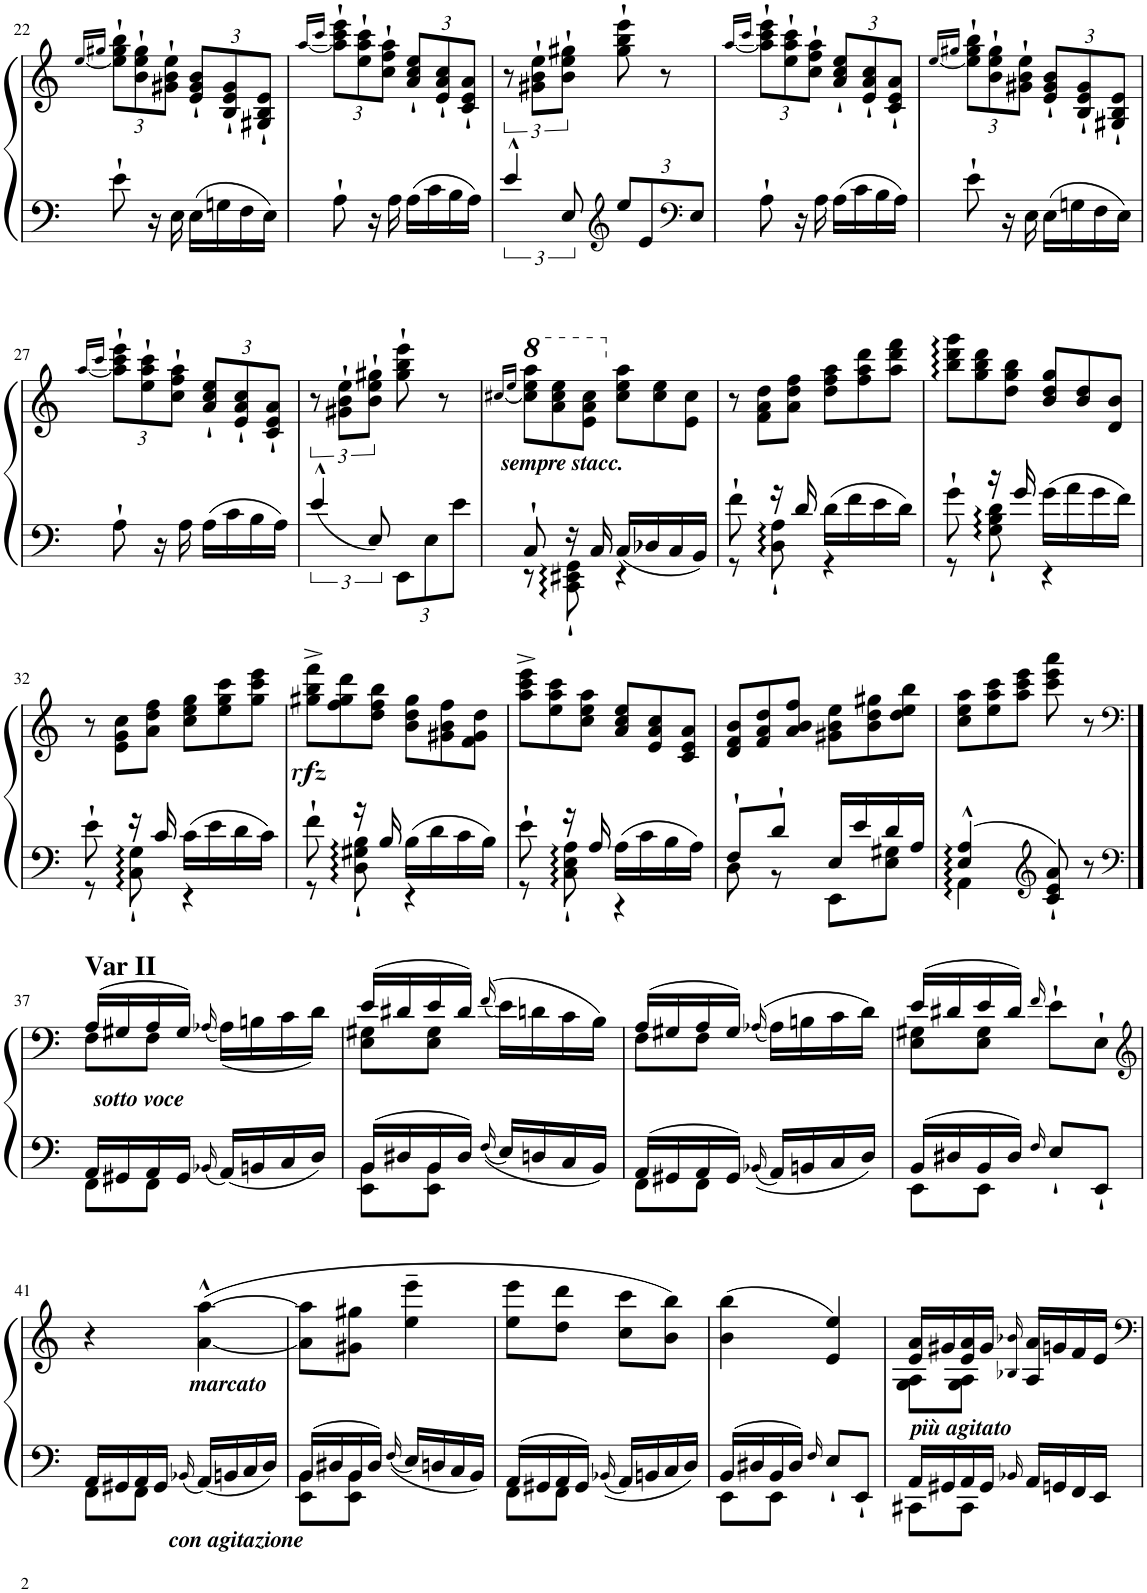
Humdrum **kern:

**kern	**kern	**dynam
*part1	*part1	*part1
*staff2	*staff1	*staff1/2
*I"Piano	*	*
*I'Pno.	*	*
!!LO:PB:g=z
*clefF4	*clefG2	*
*k[]	*k[]	*
*M2/4	*M2/4	*
=22	=22	=22
.	[<16qee/LL	.
.	16qgg#X/JJ_	.
*	*Xbrackettup	*
8e`>\	12ee\]` 12gg#\` 12bb\`L	.
.	12b\` 12ee\` 12gg#\`	.
16r	.	.
.	12g#X\` 12b\` 12ee\`J	.
16E\	.	.
16E\LL	12e/` 12g#/` 12b/`L	.
16Gn\	.	.
.	12B/` 12e/` 12g#/`	.
16F\	.	.
.	12G#X/` 12B/` 12e/`J	.
16E\JJ	.	.
=23	=23	=23
.	[<16qaa/LL	.
.	16qccc/JJ_	.
8A`\	12aa\]` 12ccc\` 12eee\`L	.
.	12ee\` 12aa\` 12ccc\`	.
16r	.	.
.	12cc\` 12ff\` 12aa\`J	.
16A\	.	.
16A\LL	12a/` 12cc/` 12ee/`L	.
16c\	.	.
.	12e/` 12a/` 12cc/`	.
16B\	.	.
.	12c/` 12e/` 12a/`J	.
16A\JJ	.	.
=24	=24	=24
*	*brackettup	*
6e^^/	12r	.
.	12g#X\` 12b\` 12ee\`L	.
12E/	12b\` 12ee\` 12gg#X\`J	.
*clefG2	*	*
*Xbrackettup	*	*
12ee/L	8gg#\` 8bb\` 8eee\`	.
12e/	.	.
.	8r	.
*clefF4	*	*
12E/J	.	.
=25	=25	=25
.	[<16qaa/LL	.
.	16qccc/JJ_	.
*	*Xbrackettup	*
8A`>\	12aa\]` 12ccc\` 12eee\`L	.
.	12ee\` 12aa\` 12ccc\`	.
16r	.	.
.	12cc\` 12ff\` 12aa\`J	.
16A\	.	.
16A\LL	12a/` 12cc/` 12ee/`L	.
16c\	.	.
.	12e/` 12a/` 12cc/`	.
16B\	.	.
.	12c/` 12e/` 12a/`J	.
16A\JJ	.	.
=26	=26	=26
.	[<16qee/LL	.
.	16qgg#X/JJ_	.
8e`>\	12ee\]` 12gg#\` 12bb\`L	.
.	12b\` 12ee\` 12gg#\`	.
16r	.	.
.	12g#X\` 12b\` 12ee\`J	.
16E\	.	.
16E\LL	12e/` 12g#/` 12b/`L	.
16Gn\	.	.
.	12B/` 12e/` 12g#/`	.
16F\	.	.
.	12G#X/` 12B/` 12e/`J	.
16E\JJ	.	.
!!LO:LB:g=z
=27	=27	=27
.	[<16qaa/LL	.
.	16qccc/JJ_	.
8A`\	12aa\]` 12ccc\` 12eee\`L	.
.	12ee\` 12aa\` 12ccc\`	.
16r	.	.
.	12cc\` 12ff\` 12aa\`J	.
16A\	.	.
16A\LL	12a/` 12cc/` 12ee/`L	.
16c\	.	.
.	12e/` 12a/` 12cc/`	.
16B\	.	.
.	12c/` 12e/` 12a/`J	.
16A\JJ	.	.
=28	=28	=28
*brackettup	*brackettup	*
6e^^/	12r	.
.	12g#X\` 12b\` 12ee\`L	.
12E/	12b\` 12ee\` 12gg#X\`J	.
*Xbrackettup	*	*
12EE\L	8gg#\` 8bb\` 8eee\`	.
12E\	.	.
.	8r	.
12e\J	.	.
=29	=29	=29
.	[<16qccc#X/LL	.
.	16qeee/JJ_	.
*^	*	*
!	!	!LO:TX:b:Bi:t=sempre stacc.	!
8C`/	8r	12ccc#\]` 12eee\` 12aaa\`L	.
.	.	12aa\` 12ccc#\` 12eee\`	.
16r	8CC\`< 8EE#X\`< 8GG\`<	.	.
.	.	12ee\` 12aa\` 12ccc#\`J	.
16C/	.	.	.
*	*	*Xbrackettup	*
16C/LL	4r	12cc#\` 12ee\` 12aa\`L	.
16D-X/	.	.	.
.	.	12cc#\` 12ee\`	.
16C/	.	.	.
.	.	12e\` 12cc#\`J	.
16BB/JJ	.	.	.
=30	=30	=30	=30
*	*	*brackettup	*
8f`>\	8r	12r	.
.	.	12f\` 12a\` 12dd\`L	.
16r	8D\` 8A\`	.	.
.	.	12a\` 12dd\` 12ff\`J	.
16d/	.	.	.
*	*	*Xbrackettup	*
16d\LL	4r	12dd\` 12ff\` 12aa\`L	.
16f\	.	.	.
.	.	12ff\` 12aa\` 12ddd\`	.
16e\	.	.	.
.	.	12aa\` 12ddd\` 12fff\`J	.
16d\JJ	.	.	.
=31	=31	=31	=31
8g`>\	8r	12bb\` 12ddd\` 12ggg\`L	.
.	.	12gg\` 12bb\` 12ddd\`	.
16r	8G\` 8B\` 8d\`	.	.
.	.	12dd\` 12gg\` 12bb\`J	.
16g/	.	.	.
16g\LL	4r	12b/` 12dd/` 12gg/`L	.
16a\	.	.	.
.	.	12b/` 12dd/`	.
16g\	.	.	.
.	.	12d/` 12b/`J	.
16f\JJ	.	.	.
!!LO:LB:g=z
=32	=32	=32	=32
*	*	*brackettup	*
8e`>\	8r	12r	.
.	.	12e\` 12g\` 12cc\`L	.
16r	8C\` 8G\`	.	.
.	.	12a\` 12dd\` 12ff\`J	.
16c/	.	.	.
*	*	*Xbrackettup	*
16c\LL	4r	12cc\` 12ee\` 12gg\`L	.
16e\	.	.	.
.	.	12ee\` 12gg\` 12ccc\`	.
16d\	.	.	.
.	.	12gg\` 12ccc\` 12eee\`J	.
16c\JJ	.	.	.
=33	=33	=33	=33
!	!	!	!LO:DY:b
8f`>\	8r	12gg#X\`^ 12bb\`^ 12fff\`^L	rfz
.	.	12ff\` 12gg#\` 12ddd\`	.
16r	8D\` 8G#X\` 8B\`	.	.
.	.	12dd\` 12ff\` 12bb\`J	.
16B/	.	.	.
16B\LL	4r	12b\` 12dd\` 12gg#\`L	.
16d\	.	.	.
.	.	12g#X\` 12b\` 12ff\`	.
16c\	.	.	.
.	.	12f\` 12g#\` 12dd\`J	.
16B\JJ	.	.	.
=34	=34	=34	=34
8e`>\	8r	12aa\`^ 12ccc\`^ 12eee\`^L	.
.	.	12ee\` 12aa\` 12ccc\`	.
16r	8C\` 8E\` 8A\`	.	.
.	.	12cc\` 12ee\` 12aa\`J	.
16A/	.	.	.
16A\LL	4r	12a/` 12cc/` 12ee/`L	.
16c\	.	.	.
.	.	12e/` 12a/` 12cc/`	.
16B\	.	.	.
.	.	12c/` 12e/` 12a/`J	.
16A\JJ	.	.	.
=35	=35	=35	=35
8F`/L	8D\	12d/` 12f/` 12b/`L	.
.	.	12f/` 12a/` 12dd/`	.
8d`/J	8r	.	.
.	.	12a/` 12b/` 12ff/`J	.
16E/LL	8EE\L	12g#X\` 12b\` 12ee\`L	.
16e/	.	.	.
.	.	12b\` 12dd\` 12gg#X\`	.
16d/	8E\ 8G#X\J	.	.
.	.	12dd\` 12ee\` 12bb\`J	.
16A/JJ	.	.	.
=36	=36	=36	=36
4E/^^ 4A/^^	4AA\	12cc\` 12ee\` 12aa\`L	.
.	.	12ee\` 12aa\` 12ccc\`	.
.	.	12aa\` 12ccc\` 12eee\`J	.
*clefG2	*	*	*
8c/` 8e/` 8a/`	4ryy	8ccc\` 8eee\` 8aaa\`	.
8r	.	8r	.
!!LO:LB:g=z
==37	==37	==37	==37
*clefF4	*	*clefF4	*
*	*	*^	*
!	!	!LO:TX:a:B:t=Var II	!	!
!	!	!LO:TX:b:Bi:t=sotto voce	!	!
16AA/LL	8FF\L	(16A/LL	8F\L	.
16GG#X/	.	16G#X/	.	.
16AA/	8FF\J	16A/	8F\J	.
16GG#/JJ	.	16G#/JJ)	.	.
16qBB-X/	.	(16qA-X/	.	.
16AA/LL	4ryy	(<16A-\LL)	4ryy	.
16BBn/	.	16Bn\	.	.
16C/	.	16c\	.	.
16D/JJ	.	16d\JJ)	.	.
=38	=38	=38	=38	=38
16BB/LL	8EE\ 8BB\L	(16e/LL	8E\ 8G#X\L	.
16D#X/	.	16d#X/	.	.
16BB/	8EE\ 8BB\J	16e/	8E\ 8G#\J	.
16D#/JJ	.	16d#/JJ)	.	.
16qF/	.	((16qf/	.	.
16E/LL	4ryy	16e\LL)	4ryy	.
16Dn/	.	16dn\	.	.
16C/	.	16c\	.	.
16BB/JJ	.	16B\JJ)	.	.
=39	=39	=39	=39	=39
16AA/LL	8FF\L	(16A/LL	8F\L	.
16GG#X/	.	16G#X/	.	.
16AA/	8FF\J	16A/	8F\J	.
16GG#/JJ	.	16G#/JJ)	.	.
16qBB-X/	.	((16qA-X/	.	.
16AA/LL	4ryy	16A-\LL)	4ryy	.
16BBn/	.	16Bn\	.	.
16C/	.	16c\	.	.
16D/JJ	.	16d\JJ)	.	.
=40	=40	=40	=40	=40
16BB/LL	8EE\L	(16e/LL	8E\ 8G#X\L	.
16D#X/	.	16d#X/	.	.
16BB/	8EE\J	16e/	8E\ 8G#\J	.
16D#/JJ	.	16d#/JJ)	.	.
16qF/	.	16qf/	.	.
8E`/L	4ryy	8e`\L	4ryy	.
8EE`/J	.	8E`\J	.	.
*	*	*v	*v	*
!!LO:LB:g=z
=41	=41	=41	=41
*	*	*clefG2	*
16AA/LL	8FF\L	4r	.
16GG#X/	.	.	.
16AA/	8FF\J	.	.
16GG#/JJ	.	.	.
16qBB-X/	.	.	.
!	!	!LO:TX:b:Bi:t=marcato	!
!LO:TX:b:Bi:t=con agitazione	!	!	!
16AA/LL	4ryy	([4a\^^ [4aa\^^	.
16BBn/	.	.	.
16C/	.	.	.
16D/JJ	.	.	.
=42	=42	=42	=42
16BB/LL	8EE\ 8BB\L	8a\] 8aa\]L	.
16D#X/	.	.	.
16BB/	8EE\ 8BB\J	8g#X\ 8gg#X\J	.
16D#/JJ	.	.	.
16qF/	.	.	.
16E/LL	4ryy	4ee\~ 4eee\~	.
16Dn/	.	.	.
16C/	.	.	.
16BB/JJ	.	.	.
=43	=43	=43	=43
16AA/LL	8FF\L	8ee\ 8eee\L	.
16GG#X/	.	.	.
16AA/	8FF\J	8dd\ 8ddd\J	.
16GG#/JJ	.	.	.
16qBB-X/	.	.	.
16AA/LL	4ryy	8cc\ 8ccc\L	.
16BBn/	.	.	.
16C/	.	8b\ 8bb\J)	.
16D/JJ	.	.	.
=44	=44	=44	=44
16BB/LL	8EE\L	(4b\ 4bb\	.
16D#X/	.	.	.
16BB/	8EE\J	.	.
16D#/JJ	.	.	.
16qF/	.	.	.
8E`/L	4ryy	4e/ 4ee/)	.
8EE`/J	.	.	.
=45	=45	=45	=45
*	*	*^	*
!	!	!LO:TX:b:Bi:t=più agitato	!	!
16AA/LL	8CC#X\L	16e/ 16a/LL	8G\ 8A\L	.
16GG#X/	.	16g#X/	.	.
16AA/	8CC#\J	16e/ 16a/	8G\ 8A\J	.
16GG#/JJ	.	16g#/JJ	.	.
16qBB-X/	.	16qB-X/ 16qb-X/	.	.
16AA/LL	4ryy	16A/ 16a/LL	4ryy	.
16GGn/	.	16gn/	.	.
16FF/	.	16f/	.	.
16EE/JJ	.	16e/JJ	.	.
*v	*v	*	*	*
*	*v	*v	*
=	=	=
*-	*-	*-
